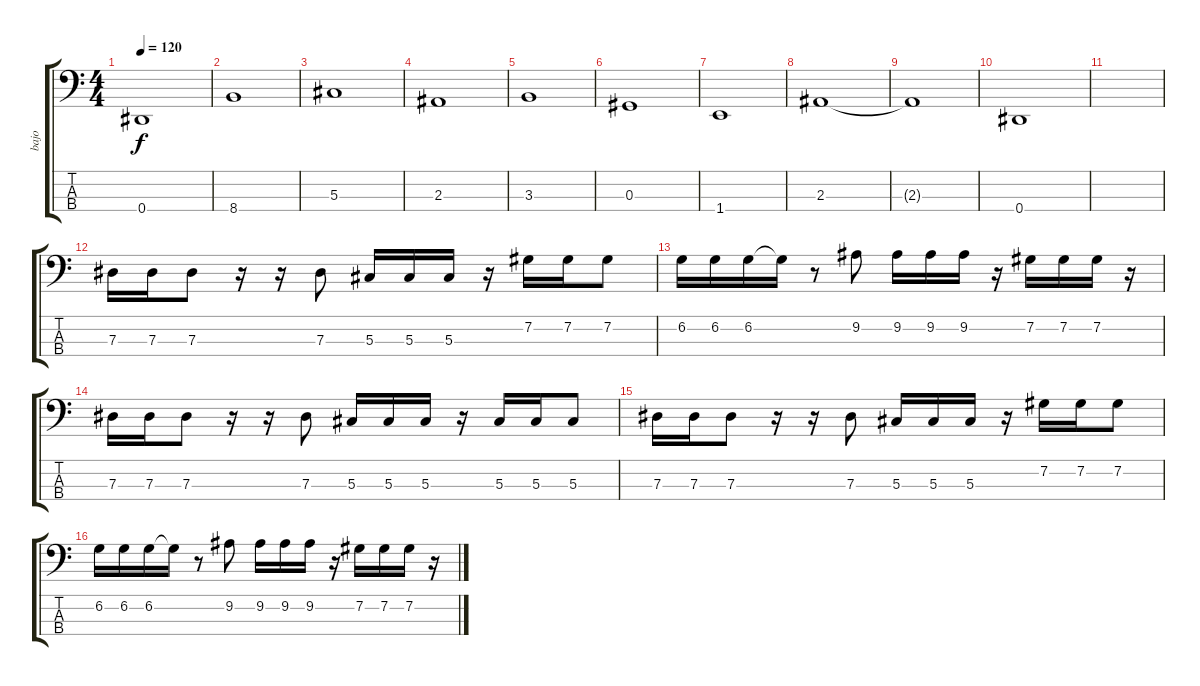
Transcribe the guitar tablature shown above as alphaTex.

\track ("bajo" "bajo") {instrument electricbassfinger}
\staff {score tabs}
\tuning (Gb2 Db2 Ab1 Eb1) {hide}
\ts (4 4)
\tempo 120
\clef f4
\ks c
0.4.1{dy f} |
8.4.1 |
5.3.1 |
2.3.1 |
3.3.1 |
0.3.1 |
1.4.1 |
2.3.1 |
2.3{t}.1 |
0.4.1 |
|
7.3.16 7.3.16 7.3.8 r.16 r.16 7.3.8 5.3.16 5.3.16 5.3.16 r.16 7.2.16 7.2.16 7.2.8 |
6.2.16 6.2.16 6.2.16 6.2{t}.16 r.8 9.2.8 9.2.16 9.2.16 9.2.16 r.16 7.2.16 7.2.16 7.2.16 r.16 |
7.3.16 7.3.16 7.3.8 r.16 r.16 7.3.8 5.3.16 5.3.16 5.3.16 r.16 5.3.16 5.3.16 5.3.8 |
7.3.16 7.3.16 7.3.8 r.16 r.16 7.3.8 5.3.16 5.3.16 5.3.16 r.16 7.2.16 7.2.16 7.2.8 |
6.2.16 6.2.16 6.2.16 6.2{t}.16 r.8 9.2.8 9.2.16 9.2.16 9.2.16 r.16 7.2.16 7.2.16 7.2.16 r.16
